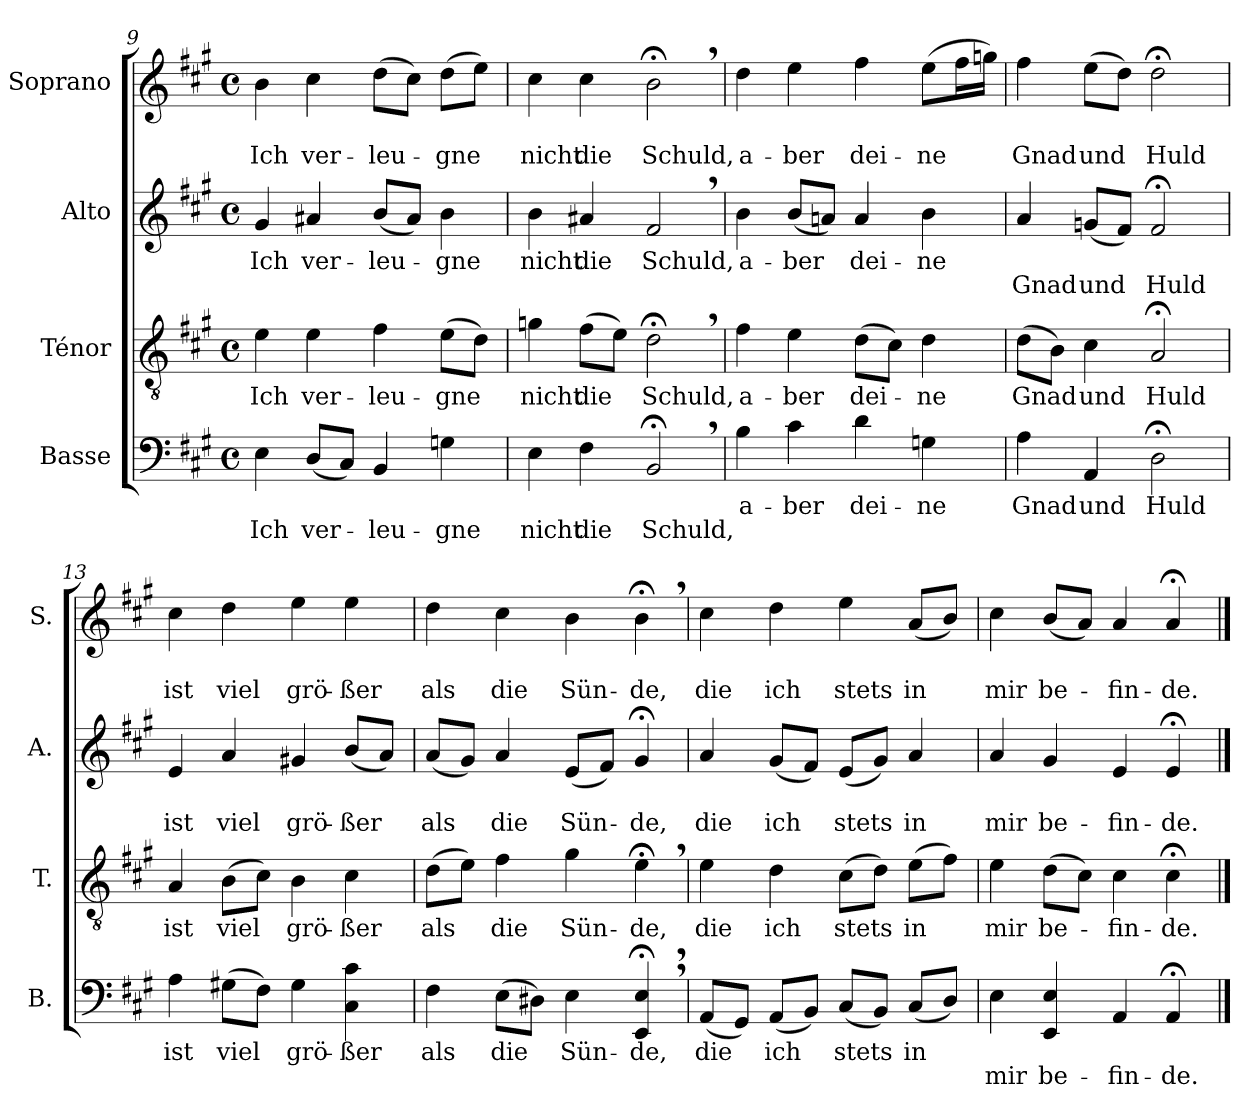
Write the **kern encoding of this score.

**kern	**text	**text	**kern	**text	**kern	**text	**text	**kern	**text	**text
*part4	*part4	*part4	*part3	*part3	*part2	*part2	*part2	*part1	*part1	*part1
*staff4	*staff4	*staff4	*staff3	*staff3	*staff2	*staff2	*staff2	*staff1	*staff1	*staff1
*I"Basse	*	*	*I"Ténor	*	*I"Alto	*	*	*I"Soprano	*	*
*I'B.	*	*	*I'T.	*	*I'A.	*	*	*I'S.	*	*
*clefF4	*	*	*clefGv2	*	*clefG2	*	*	*clefG2	*	*
*k[f#c#g#]	*	*	*k[f#c#g#]	*	*k[f#c#g#]	*	*	*k[f#c#g#]	*	*
*M4/4	*	*	*M4/4	*	*M4/4	*	*	*M4/4	*	*
*met(c)	*	*	*met(c)	*	*met(c)	*	*	*met(c)	*	*
=9	=9	=9	=9	=9	=9	=9	=9	=9	=9	=9
4E\	.	Ich	4e\	Ich	4g#/	Ich	.	4b\	.	Ich
(8D/L	.	ver-	4e\	ver-	4a#X/	ver-	.	4cc#\	.	ver-
8C#/J)	.	.	.	.	.	.	.	.	.	.
4BB/	.	-leu-	4f#\	-leu-	(8b/L	-leu-	.	(8dd\L	.	-leu-
.	.	.	.	.	8a#/J)	.	.	8cc#\J)	.	.
4Gn\	.	-gne	(8e\L	-gne	4b\	-gne	.	(8dd\L	.	-gne
.	.	.	8d\J)	.	.	.	.	8ee\J)	.	.
=10	=10	=10	=10	=10	=10	=10	=10	=10	=10	=10
4E\	.	nicht	4gn\	nicht	4b\	nicht	.	4cc#\	.	nicht
4F#\	.	die	(8f#\L	die	4a#X/	die	.	4cc#\	.	die
.	.	.	8e\J)	.	.	.	.	.	.	.
2BB;<,/	.	Schuld,	2d;<,\	Schuld,	2f#,/	Schuld,	.	2b;<,\	.	Schuld,
!!LO:PB:g=z
=11	=11	=11	=11	=11	=11	=11	=11	=11	=11	=11
4B\	a-	.	4f#\	a-	4b\	a-	.	4dd\	.	a-
4c#\	-ber	.	4e\	-ber	(>8b/L	-ber	.	4ee\	.	-ber
.	.	.	.	.	8an/J)	.	.	.	.	.
4d\	dei-	.	(8d\L	dei-	4a/	dei-	.	4ff#\	.	dei-
.	.	.	8c#\J)	.	.	.	.	.	.	.
4Gn\	-ne	.	4d\	-ne	4b\	-ne	.	(8ee\L	.	-ne
.	.	.	.	.	.	.	.	16ff#\L	.	.
.	.	.	.	.	.	.	.	16ggn\JJ)	.	.
=12	=12	=12	=12	=12	=12	=12	=12	=12	=12	=12
4A\	Gnad	.	(8d\L	Gnad	4a/	.	Gnad	4ff#\	.	Gnad
.	.	.	8B\J)	.	.	.	.	.	.	.
4AA/	und	.	4c#\	und	(8gn/L	.	und	(8ee\L	.	und
.	.	.	.	.	8f#/J)	.	.	8dd\J)	.	.
2D;<\	Huld	.	2A;</	Huld	2f#;</	.	Huld	2dd;<\	.	Huld
=13	=13	=13	=13	=13	=13	=13	=13	=13	=13	=13
4A\	ist	.	4A/	ist	4e/	.	ist	4cc#\	.	ist
(8G#X\L	viel	.	(8B\L	viel	4a/	.	viel	4dd\	.	viel
8F#\J)	.	.	8c#\J)	.	.	.	.	.	.	.
4G#\	grö-	.	4B\	grö-	4g#X/	.	grö-	4ee\	.	grö-
4C#\ 4c#\	-ßer	.	4c#\	-ßer	(8b/L	.	ßer	4ee\	.	ßer
.	.	.	.	.	8a/J)	.	.	.	.	.
=14	=14	=14	=14	=14	=14	=14	=14	=14	=14	=14
4F#\	als	.	(8d\L	als	(8a/L	.	als	4dd\	.	als
.	.	.	8e\J)	.	8g#/J)	.	.	.	.	.
(8E\L	die	.	4f#\	die	4a/	.	die	4cc#\	.	die
8D#X\J)	.	.	.	.	.	.	.	.	.	.
4E\	Sün-	.	4g#\	Sün-	(8e/L	.	Sün-	4b\	.	Sün-
.	.	.	.	.	8f#/J)	.	.	.	.	.
4EE/;<, 4E/;<,	-de,	.	4e;<,\	-de,	4g#;</	.	-de,	4b;<,\	.	-de,
!!LO:LB:g=z
=15	=15	=15	=15	=15	=15	=15	=15	=15	=15	=15
(8AA/L	die	.	4e\	die	4a/	.	die	4cc#\	.	die
8GG#/J)	.	.	.	.	.	.	.	.	.	.
(8AA/L	ich	.	4d\	ich	(8g#/L	.	ich	4dd\	.	ich
8BB/J)	.	.	.	.	8f#/J)	.	.	.	.	.
(8C#/L	stets	.	(8c#\L	stets	(8e/L	.	stets	4ee\	.	stets
8BB/J)	.	.	8d\J)	.	8g#/J)	.	.	.	.	.
(8C#/L	in	.	(8e\L	in	4a/	.	in	(8a/L	.	in
8D/J)	.	.	8f#\J)	.	.	.	.	8b/J)	.	.
=16	=16	=16	=16	=16	=16	=16	=16	=16	=16	=16
4E\	.	mir	4e\	mir	4a/	.	mir	4cc#\	.	mir
4EE/ 4E/	.	be-	(8d\L	be-	4g#/	.	be-	(8b/L	.	be-
.	.	.	8c#\J)	.	.	.	.	8a/J)	.	.
4AA/	.	-fin-	4c#\	-fin-	4e/	.	-fin-	4a/	.	-fin-
4AA;</	.	-de.	4c#;<\	-de.	4e;</	.	-de.	4a;</	.	-de.
==	==	==	==	==	==	==	==	==	==	==
*-	*-	*-	*-	*-	*-	*-	*-	*-	*-	*-
